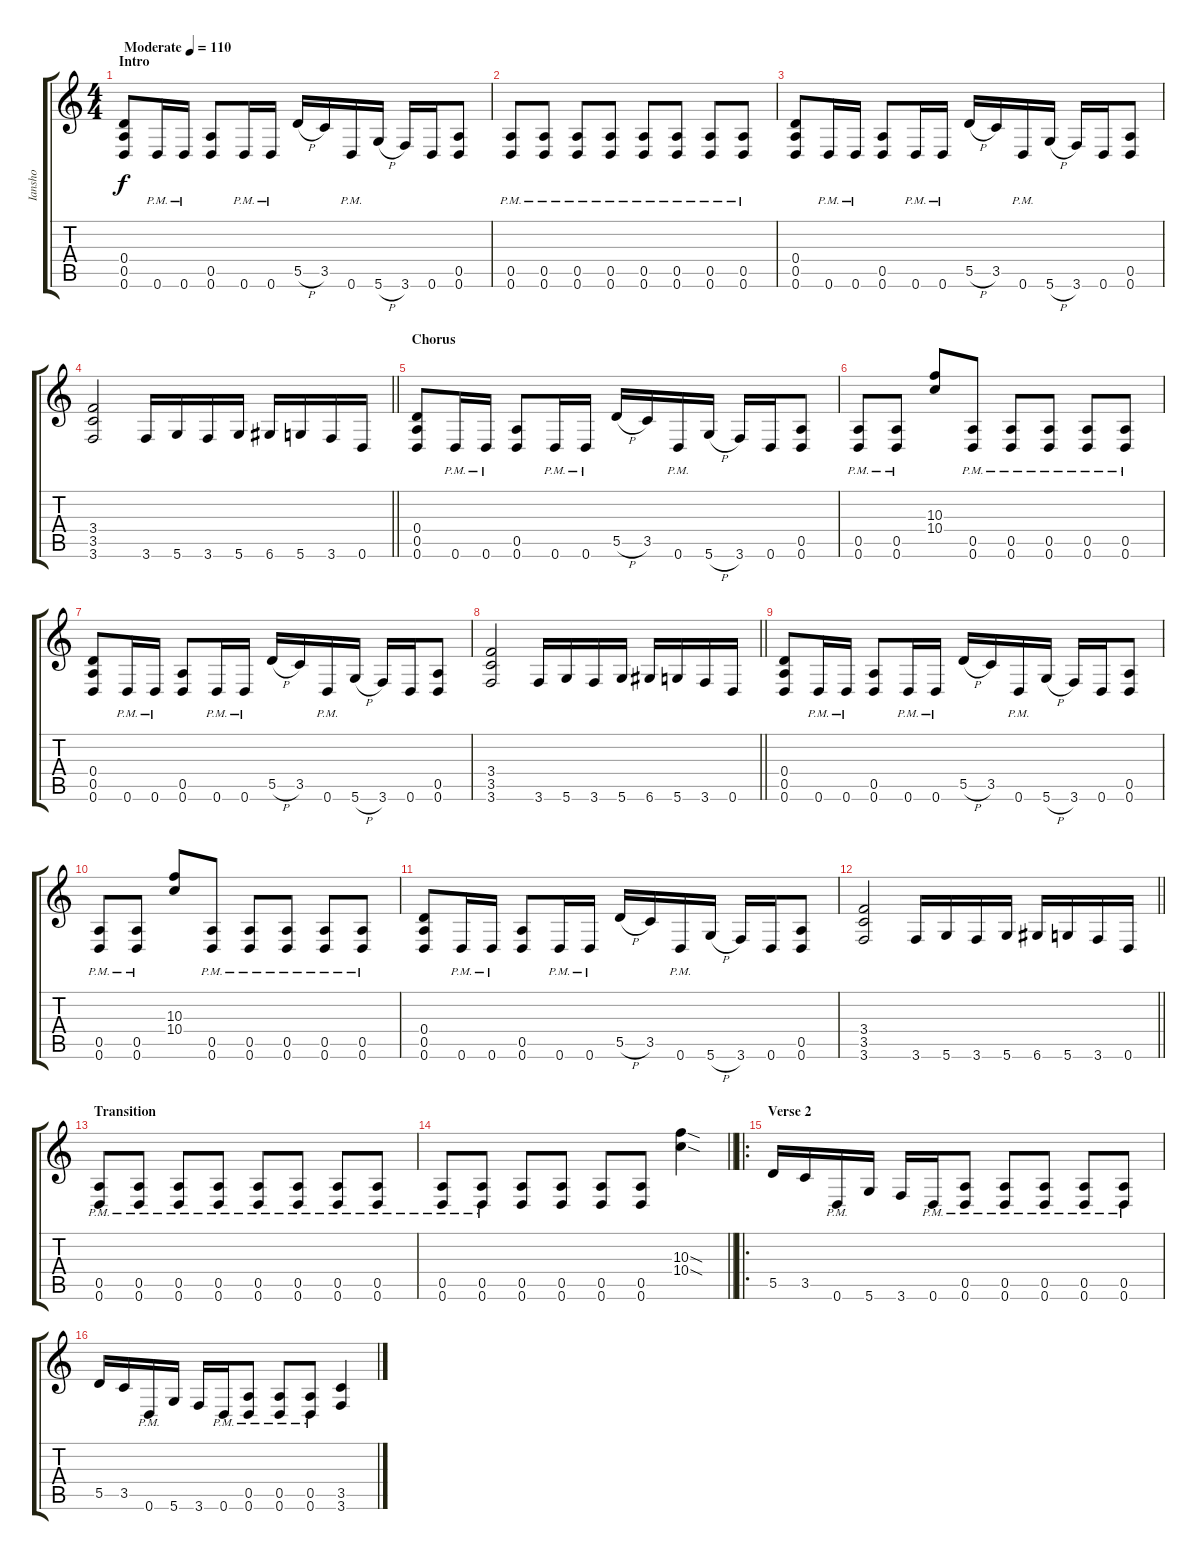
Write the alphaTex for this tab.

\track ("Iansho" "Iansho") {instrument overdrivenguitar}
\staff {score tabs}
\tuning (E4 B3 G3 D3 A2 D2) {hide}
\ts (4 4)
\section ("" "Intro")
\tempo (110 "Moderate")
\clef g2
\ks c
(0.4 0.5 0.6).8{dy f instrument overdrivenguitar} 0.6{pm}.16 0.6{pm}.16 (0.5 0.6).8 0.6{pm}.16 0.6{pm}.16 5.5{h}.16 3.5.16 0.6{pm}.16 5.6{h}.16 3.6.16 0.6.16 (0.5 0.6).8 |
(0.5{pm} 0.6{pm}).8 (0.5{pm} 0.6{pm}).8 (0.5{pm} 0.6{pm}).8 (0.5{pm} 0.6{pm}).8 (0.5{pm} 0.6{pm}).8 (0.5{pm} 0.6{pm}).8 (0.5{pm} 0.6{pm}).8 (0.5{pm} 0.6{pm}).8 |
(0.4 0.5 0.6).8 0.6{pm}.16 0.6{pm}.16 (0.5 0.6).8 0.6{pm}.16 0.6{pm}.16 5.5{h}.16 3.5.16 0.6{pm}.16 5.6{h}.16 3.6.16 0.6.16 (0.5 0.6).8 |
\barLineRight lightlight
(3.4 3.5 3.6).2 3.6.16 5.6.16 3.6.16 5.6.16 6.6.16 5.6.16 3.6.16 0.6.16 |
\section ("" "Chorus")
(0.4 0.5 0.6).8 0.6{pm}.16 0.6{pm}.16 (0.5 0.6).8 0.6{pm}.16 0.6{pm}.16 5.5{h}.16 3.5.16 0.6{pm}.16 5.6{h}.16 3.6.16 0.6.16 (0.5 0.6).8 |
(0.5{pm} 0.6{pm}).8 (0.5{pm} 0.6{pm}).8 (10.3 10.4).8 (0.5{pm} 0.6{pm}).8 (0.5{pm} 0.6{pm}).8 (0.5{pm} 0.6{pm}).8 (0.5{pm} 0.6{pm}).8 (0.5{pm} 0.6{pm}).8 |
(0.4 0.5 0.6).8 0.6{pm}.16 0.6{pm}.16 (0.5 0.6).8 0.6{pm}.16 0.6{pm}.16 5.5{h}.16 3.5.16 0.6{pm}.16 5.6{h}.16 3.6.16 0.6.16 (0.5 0.6).8 |
\barLineRight lightlight
(3.4 3.5 3.6).2 3.6.16 5.6.16 3.6.16 5.6.16 6.6.16 5.6.16 3.6.16 0.6.16 |
(0.4 0.5 0.6).8 0.6{pm}.16 0.6{pm}.16 (0.5 0.6).8 0.6{pm}.16 0.6{pm}.16 5.5{h}.16 3.5.16 0.6{pm}.16 5.6{h}.16 3.6.16 0.6.16 (0.5 0.6).8 |
(0.5{pm} 0.6{pm}).8 (0.5{pm} 0.6{pm}).8 (10.3 10.4).8 (0.5{pm} 0.6{pm}).8 (0.5{pm} 0.6{pm}).8 (0.5{pm} 0.6{pm}).8 (0.5{pm} 0.6{pm}).8 (0.5{pm} 0.6{pm}).8 |
(0.4 0.5 0.6).8 0.6{pm}.16 0.6{pm}.16 (0.5 0.6).8 0.6{pm}.16 0.6{pm}.16 5.5{h}.16 3.5.16 0.6{pm}.16 5.6{h}.16 3.6.16 0.6.16 (0.5 0.6).8 |
\barLineRight lightlight
(3.4 3.5 3.6).2 3.6.16 5.6.16 3.6.16 5.6.16 6.6.16 5.6.16 3.6.16 0.6.16 |
\section ("" "Transition")
(0.5{pm} 0.6{pm}).8 (0.5{pm} 0.6{pm}).8 (0.5{pm} 0.6{pm}).8 (0.5{pm} 0.6{pm}).8 (0.5{pm} 0.6{pm}).8 (0.5{pm} 0.6{pm}).8 (0.5{pm} 0.6{pm}).8 (0.5{pm} 0.6{pm}).8 |
\barLineRight lightlight
(0.5{pm} 0.6{pm}).8 (0.5{pm} 0.6{pm}).8 (0.5 0.6).8 (0.5 0.6).8 (0.5 0.6).8 (0.5 0.6).8 (10.3{sod} 10.4{sod}).4 |
\ro
\section ("" "Verse 2")
5.5.16 3.5.16 0.6{pm}.16 5.6.16 3.6.16 0.6{pm}.16 (0.5{pm} 0.6{pm}).8 (0.5{pm} 0.6{pm}).8 (0.5{pm} 0.6{pm}).8 (0.5{pm} 0.6{pm}).8 (0.5{pm} 0.6{pm}).8 |
5.5.16 3.5.16 0.6{pm}.16 5.6.16 3.6.16 0.6{pm}.16 (0.5{pm} 0.6{pm}).8 (0.5{pm} 0.6{pm}).8 (0.5{pm} 0.6{pm}).8 (3.5 3.6).4
